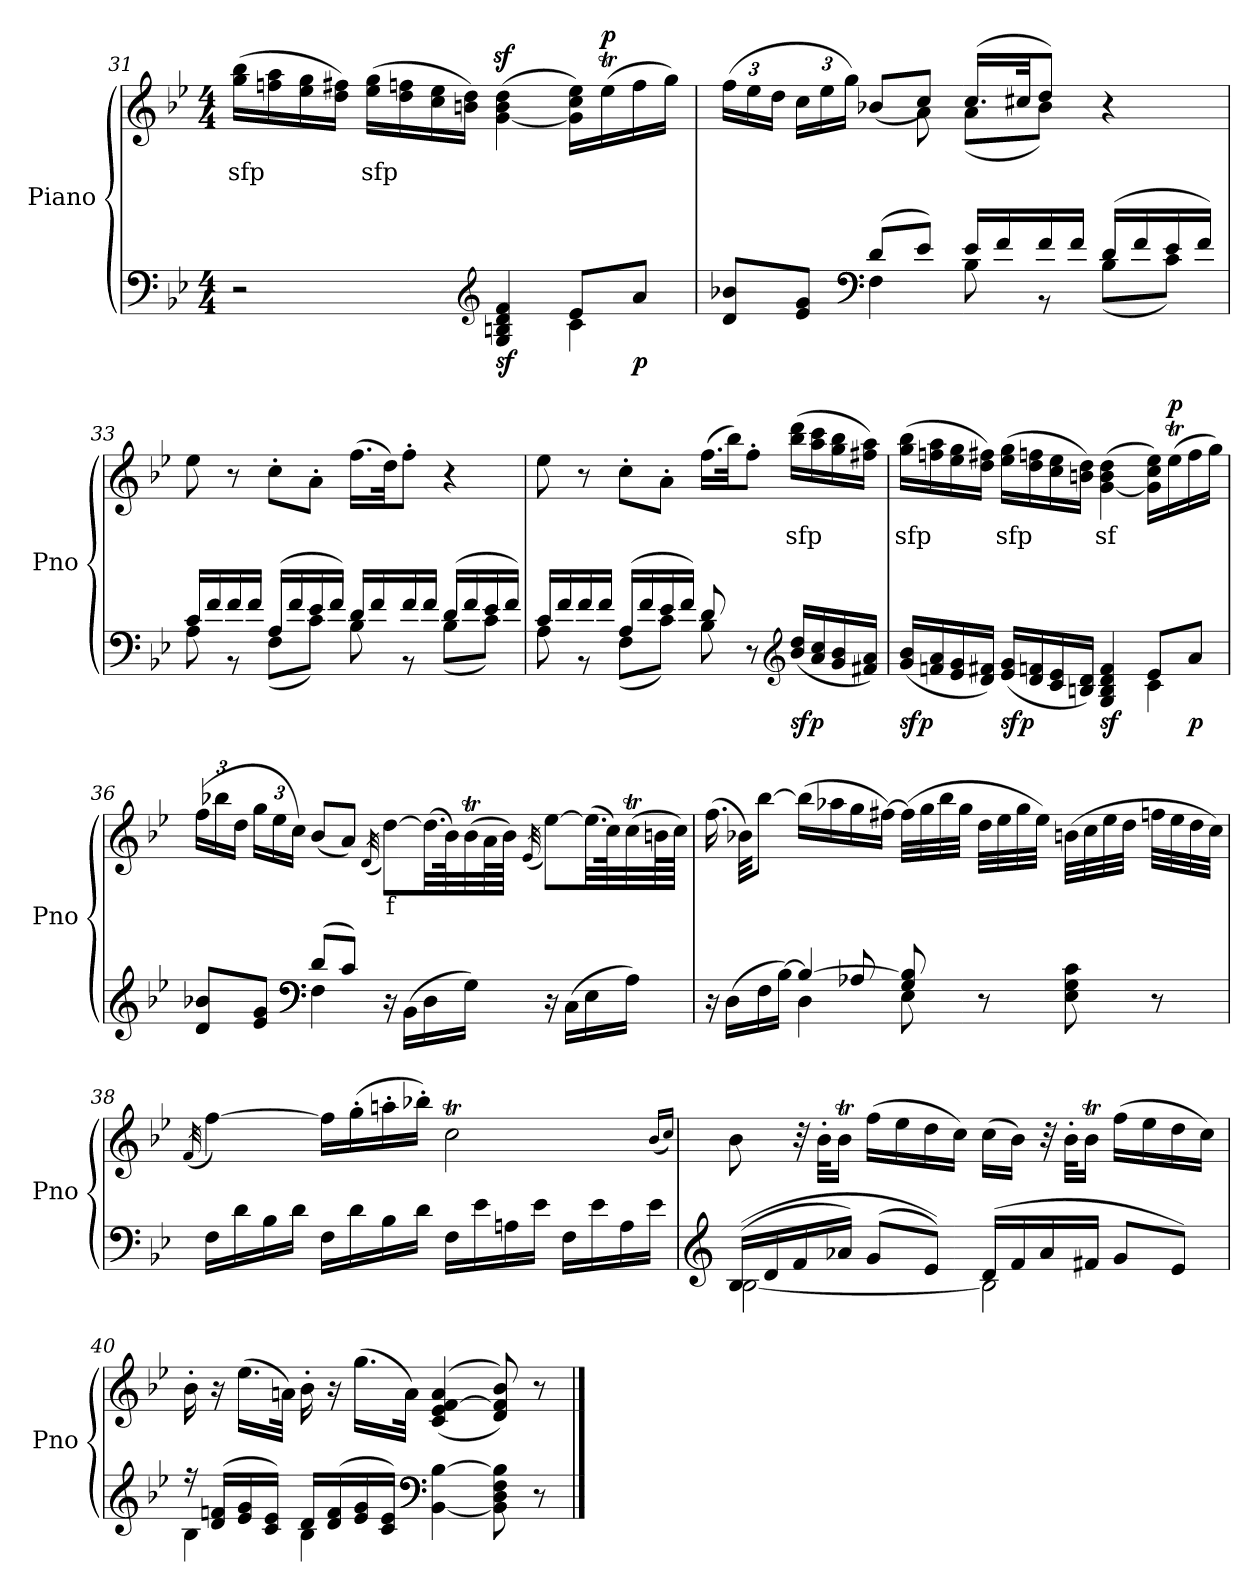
**kern	**dynam	**kern	**text	**dynam
*part2	*part2	*part1	*part1	*part1
*staff2	*staff2	*staff1	*staff1	*staff1
*I"Piano	*	*I"Piano	*	*
*I'Pno	*	*I'Pno	*	*
*clefF4	*	*clefG2	*	*
*k[b-e-]	*	*k[b-e-]	*	*
*B-:	*	*B-:	*	*
*M4/4	*	*M4/4	*	*
=31	=31	=31	=31	=31
*^	*	*	*	*
!	!	!	!	!LO:LY:b	!
2r	2.ryy	.	(>16gg\ 16bb-\LL	sfp	.
.	.	.	16ffn\ 16aa\	.	.
.	.	.	16ee-\ 16gg\	.	.
.	.	.	16dd\ 16ff#X\JJ)	.	.
!	!	!	!	!LO:LY:b	!
.	.	.	(>16ee-\ 16gg\LL	sfp	.
.	.	.	16dd\ 16ffn\	.	.
.	.	.	16cc\ 16ee-\	.	.
.	.	.	16bn\ 16dd\JJ)	.	.
*clefG2	*	*	*	*	*
!	!	!LO:DY:b	!	!	!
4G/ 4Bn/ 4d/ 4f/	.	sf	(>[4g\z< 4b\z< 4dd\z<	.	.
8e-/L	4c\	.	16g\] 16cc\ 16ee-\LL)	.	.
!	!	!	!	!	!LO:DY:b
.	.	.	(>16ee-T\	.	p
!	!	!LO:DY:b	!	!	!
8a/J	.	p	16ff\	.	.
.	.	.	16gg\JJ)	.	.
=32	=32	=32	=32	=32	=32
*	*	*	*Xbrackettup	*	*
*	*	*	*^	*	*
8d/ 8b-X/L	4ryy	.	(>24ff\LL	4.ryy	.	.
.	.	.	24ee-\	.	.	.
.	.	.	24dd\JJ	.	.	.
8e-/ 8g/J	.	.	24cc\LL	.	.	.
.	.	.	24ee-\	.	.	.
.	.	.	24gg\JJ)	.	.	.
*clefF4	*	*	*	*	*	*
(>8d/L	4F\	.	(<8b-X/L	.	.	.
8e-/J)	.	.	8cc/J)	8a\	.	.
16e-/LL	8B-\	.	(>16.cc/LL	(<8a\L	.	.
16f/	.	.	.	.	.	.
.	.	.	32cc#X/JK	.	.	.
16f/	8r	.	8dd/J)	8b-\J)	.	.
16f/JJ	.	.	.	.	.	.
(>16d/LL	(<8B-\L	.	4r	4ryy	.	.
16f/	.	.	.	.	.	.
16e-/	8c\J)	.	.	.	.	.
16f/JJ)	.	.	.	.	.	.
*	*	*	*v	*v	*	*
=33	=33	=33	=33	=33	=33
16c/LL	8A\	.	8ee-\	.	.
16f/	.	.	.	.	.
16f/	8r	.	8r	.	.
16f/JJ	.	.	.	.	.
(>16A/LL	(<8F\L	.	8cc'\L	.	.
16f/	.	.	.	.	.
16e-/	8c\J)	.	8a'\J	.	.
16f/JJ)	.	.	.	.	.
16d/LL	8B-\	.	(>16.ff\LL	.	.
16f/	.	.	.	.	.
.	.	.	32dd\JK)	.	.
16f/	8r	.	8ff'\J	.	.
16f/JJ	.	.	.	.	.
(>16d/LL	(<8B-\L	.	4r	.	.
16f/	.	.	.	.	.
16e-/	8c\J)	.	.	.	.
16f/JJ)	.	.	.	.	.
=34	=34	=34	=34	=34	=34
16c/LL	8A\	.	8ee-\	.	.
16f/	.	.	.	.	.
16f/	8r	.	8r	.	.
16f/JJ	.	.	.	.	.
(>16A/LL	(<8F\L	.	8cc'\L	.	.
16f/	.	.	.	.	.
16e-/	8c\J)	.	8a'\J	.	.
16f/JJ)	.	.	.	.	.
8d/	8B-\	.	(>16.ff\LL	.	.
.	.	.	32bb-\JK)	.	.
8r	4.ryy	.	8ff'\J	.	.
*clefG2	*	*	*	*	*
!	!	!LO:DY:b	!	!LO:LY:b	!
(<16b-/ 16dd/LL	.	sfp	(>16bb-\ 16ddd\LL	sfp	.
16a/ 16cc/	.	.	16aa\ 16ccc\	.	.
16g/ 16b-/	.	.	16gg\ 16bb-\	.	.
16f#X/ 16a/JJ)	.	.	16ff#X\ 16aa\JJ)	.	.
=35	=35	=35	=35	=35	=35
!	!	!LO:DY:b	!	!LO:LY:b	!
(<16g/ 16b-/LL	2.ryy	sfp	(>16gg\ 16bb-\LL	sfp	.
16fn/ 16a/	.	.	16ffn\ 16aa\	.	.
16e-/ 16g/	.	.	16ee-\ 16gg\	.	.
16d/ 16f#X/JJ)	.	.	16dd\ 16ff#X\JJ)	.	.
!	!	!LO:DY:b	!	!LO:LY:b	!
(<16e-/ 16g/LL	.	sfp	(>16ee-\ 16gg\LL	sfp	.
16d/ 16fn/	.	.	16dd\ 16ffn\	.	.
16c/ 16e-/	.	.	16cc\ 16ee-\	.	.
16Bn/ 16d/JJ)	.	.	16bn\ 16dd\JJ)	.	.
!	!	!LO:DY:b	!	!LO:LY:b	!
4G/ 4B/ 4d/ 4f/	.	sf	(>[4g\ 4b\ 4dd\	sf	.
8e-/L	4c\	.	16g\] 16cc\ 16ee-\LL)	.	.
!	!	!	!	!	!LO:DY:b
.	.	.	(>16ee-T\	.	p
!	!	!LO:DY:b	!	!	!
8a/J	.	p	16ff\	.	.
.	.	.	16gg\JJ)	.	.
=36	=36	=36	=36	=36	=36
8d/ 8b-X/L	4ryy	.	(>24ff\LL	.	.
.	.	.	24bb-X\	.	.
.	.	.	24dd\JJ	.	.
8e-/ 8g/J	.	.	24gg\LL	.	.
.	.	.	24ee-\	.	.
.	.	.	24cc\JJ)	.	.
*clefF4	*	*	*	*	*
(>8d/L	4F\	.	(<8b-/L	.	.
8c/J)	.	.	8a/J)	.	.
.	.	.	(>32qd/	.	.
!	!	!	!	!LO:LY:b	!
16r	2ryy	.	[8dd\L)	f	.
(>16BB-\LL	.	.	.	.	.
16D\	.	.	(>32.dd\LL]	.	.
.	.	.	64b-\K)	.	.
16G\JJ)	.	.	(>32b-T\	.	.
.	.	.	64a\L	.	.
.	.	.	64b-\JJJJ)	.	.
.	.	.	(>32qe-/	.	.
16r	.	.	[8ee-\L)	.	.
(>16C\LL	.	.	.	.	.
16E-\	.	.	(>32.ee-\LL]	.	.
.	.	.	64cc\K)	.	.
16A\JJ)	.	.	(>32ccT\	.	.
.	.	.	64bn\L	.	.
.	.	.	64cc\JJJJ)	.	.
=37	=37	=37	=37	=37	=37
*	*^	*	*	*	*
16r	4ryy	4.ryy	.	(>16.ff\	.	.
(>16D\LL	.	.	.	.	.	.
.	.	.	.	32b-X\KKL)	.	.
16F\	.	.	.	[8bb-\J	.	.
[16B-\JJ)	.	.	.	.	.	.
4B-/_	4D\	.	.	(>16bb-\LL]	.	.
.	.	.	.	16aa-X\	.	.
.	.	8A-X/	.	16gg\	.	.
.	.	.	.	[16ff#X\JJ)	.	.
8G/ 8B-/]	8E-\	2ryy	.	(>32ff#\LLL]	.	.
.	.	.	.	32gg\	.	.
.	.	.	.	32bb-\	.	.
.	.	.	.	32gg\JJJ	.	.
8r	4.ryy	.	.	32dd\LLL	.	.
.	.	.	.	32ee-\	.	.
.	.	.	.	32gg\	.	.
.	.	.	.	32ee-\JJJ)	.	.
8E-\ 8G\ 8c\	.	.	.	(>32bn\LLL	.	.
.	.	.	.	32cc\	.	.
.	.	.	.	32ee-\	.	.
.	.	.	.	32dd\JJJ	.	.
8r	.	.	.	32ffn\LLL	.	.
.	.	.	.	32ee-\	.	.
.	.	.	.	32dd\	.	.
.	.	.	.	32cc\JJJ)	.	.
*v	*v	*v	*	*	*	*
=38	=38	=38	=38	=38
.	.	(>32qf/	.	.
16F\LL	.	[4ff\)	.	.
16d\	.	.	.	.
16B-\	.	.	.	.
16d\JJ	.	.	.	.
16F\LL	.	16ff\LL]	.	.
16d\	.	(>16gg'\	.	.
16B-\	.	16aan'\	.	.
16d\JJ	.	16bb-X'\JJ)	.	.
16F\LL	.	2ccT\	.	.
16e-\	.	.	.	.
16An\	.	.	.	.
16e-\JJ	.	.	.	.
16F\LL	.	.	.	.
16e-\	.	.	.	.
16A\	.	.	.	.
16e-\JJ	.	.	.	.
.	.	(<16qb-/LL	.	.
.	.	16qcc/JJ)	.	.
=39	=39	=39	=39	=39
*clefG2	*	*	*	*
*^	*	*	*	*
(>(>16B-/LL	[2B-\	.	8b-\	.	.
16d/	.	.	.	.	.
16f/	.	.	32r	.	.
.	.	.	32b-'\KLL	.	.
16a-X/JJ)	.	.	16b-T\JJ	.	.
(>8g/L	.	.	(>16ff\LL	.	.
.	.	.	16ee-\	.	.
8e-/J))	.	.	16dd\	.	.
.	.	.	16cc\JJ)	.	.
(>16d/LL	2B-\]	.	(>16cc\LL	.	.
16f/	.	.	16b-\JJ)	.	.
16a-/	.	.	32r	.	.
.	.	.	32b-'\KLL	.	.
16f#X/JJ	.	.	16b-T\JJ	.	.
8g/L	.	.	(>16ff\LL	.	.
.	.	.	16ee-\	.	.
8e-/J)	.	.	16dd\	.	.
.	.	.	16cc\JJ)	.	.
=40	=40	=40	=40	=40	=40
16r	4B-\	.	16b-'\	.	.
(>16d/ 16fn/LL	.	.	16r	.	.
16e-/ 16g/	.	.	(>16.ee-\LL	.	.
16c/ 16e-/JJ)	.	.	.	.	.
.	.	.	32an\JJk)	.	.
16d/LL	4B-\	.	16b-'\	.	.
(>16d/ 16f/	.	.	16r	.	.
16e-/ 16g/	.	.	(>16.gg\LL	.	.
16c/ 16e-/JJ)	.	.	.	.	.
.	.	.	32a\JJk)	.	.
*clefF4	*	*	*	*	*
[4BB-\ [4B-\	2ryy	.	(>(<4c/ 4e-/ [4f/ 4a/	.	.
8BB-\] 8D\ 8F\ 8B-\]	.	.	8d/ 8f/] 8b-/))	.	.
8r	.	.	8r	.	.
*v	*v	*	*	*	*
==	==	==	==	==
*-	*-	*-	*-	*-
